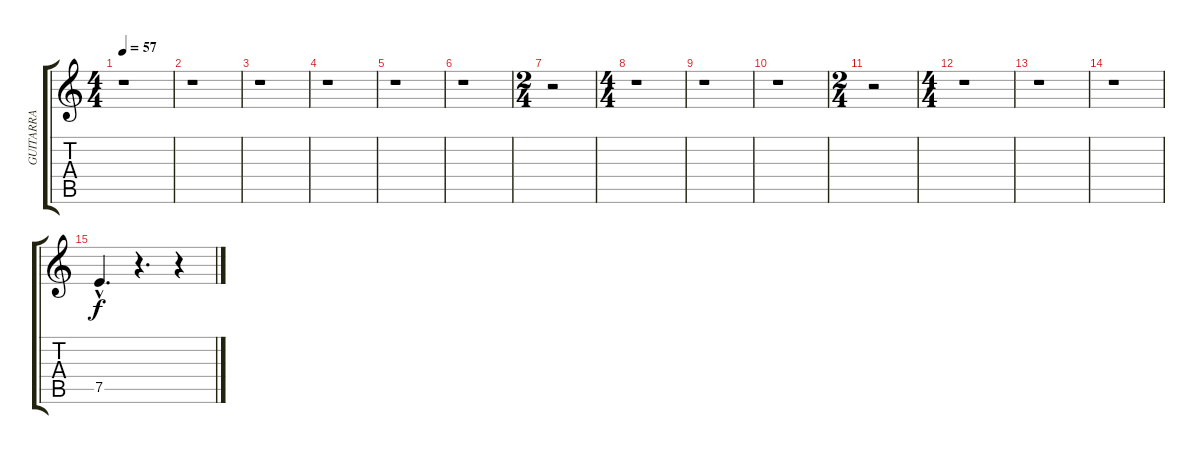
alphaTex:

\track ("GUITARRA  2" "GUITARRA  ") {instrument electricguitarclean}
\staff {score tabs}
\tuning (E4 B3 G3 D3 A2 E2) {hide}
\ts (4 4)
\tempo 57
\clef g2
\ks c
r.1{dy f} |
r.1 |
r.1 |
r.1 |
r.1 |
r.1 |
\ts (2 4)
r.2 |
\ts (4 4)
r.1 |
r.1 |
r.1 |
\ts (2 4)
r.2 |
\ts (4 4)
r.1 |
r.1 |
r.1 |
7.5{hac}.4{d volume 15 instrument distortionguitar} r.4{d} r.4
